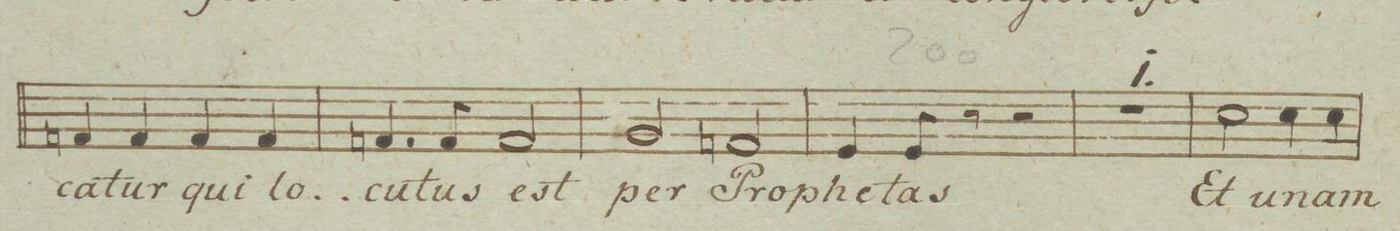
**kern	**text	**dynam
*I"Basso	*	*
*clefF4	*	*
*k[b-e-a-]	*	*
*met(c)	*	*
*M4/4	*	*
4AAn/	-ca-	.
4AA/	-tur	.
4AA/	qui	.
4AA/	lo-	.
=194	=194	=194
4.AAn/	-cu-	.
8AA/	-tus	.
2AA/	est	.
=195	=195	=195
2BB-/	per	.
2AAn/	Pro-	.
=196	=196	=196
4GG/	-phe-	.
8GG/	-tas	.
8r	.	.
2r	.	.
=197	=197	=197
1r	.	.
=198	=198	=198
2E-\	Et	.
4E-\	u-	.
4E-\	-nam	.
=199	=199	=199
*-	*-	*-
